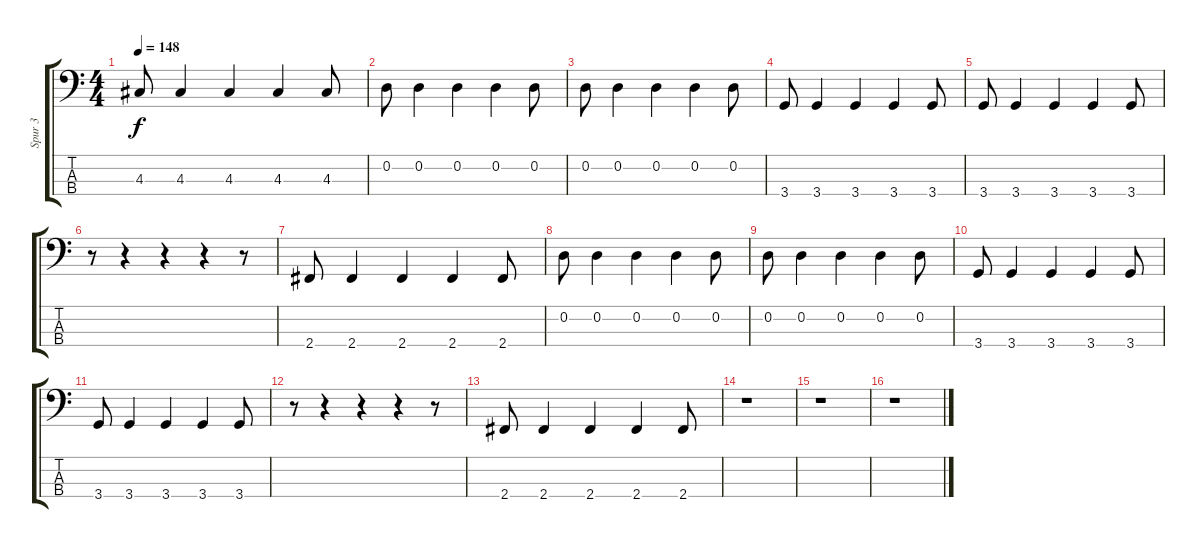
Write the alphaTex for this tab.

\track ("Spur 3" "Spur 3") {instrument synthbass1}
\staff {score tabs}
\tuning (G2 D2 A1 E1) {hide}
\ts (4 4)
\tempo 148
\clef f4
\ks c
4.3.8{dy f} 4.3.4 4.3.4 4.3.4 4.3.8 |
0.2.8 0.2.4 0.2.4 0.2.4 0.2.8 |
0.2.8 0.2.4 0.2.4 0.2.4 0.2.8 |
3.4.8 3.4.4 3.4.4 3.4.4 3.4.8 |
3.4.8 3.4.4 3.4.4 3.4.4 3.4.8 |
r.8 r.4 r.4 r.4 r.8 |
2.4.8 2.4.4 2.4.4 2.4.4 2.4.8 |
0.2.8 0.2.4 0.2.4 0.2.4 0.2.8 |
0.2.8 0.2.4 0.2.4 0.2.4 0.2.8 |
3.4.8 3.4.4 3.4.4 3.4.4 3.4.8 |
3.4.8 3.4.4 3.4.4 3.4.4 3.4.8 |
r.8 r.4 r.4 r.4 r.8 |
2.4.8 2.4.4 2.4.4 2.4.4 2.4.8 |
r.1 |
r.1 |
r.1
